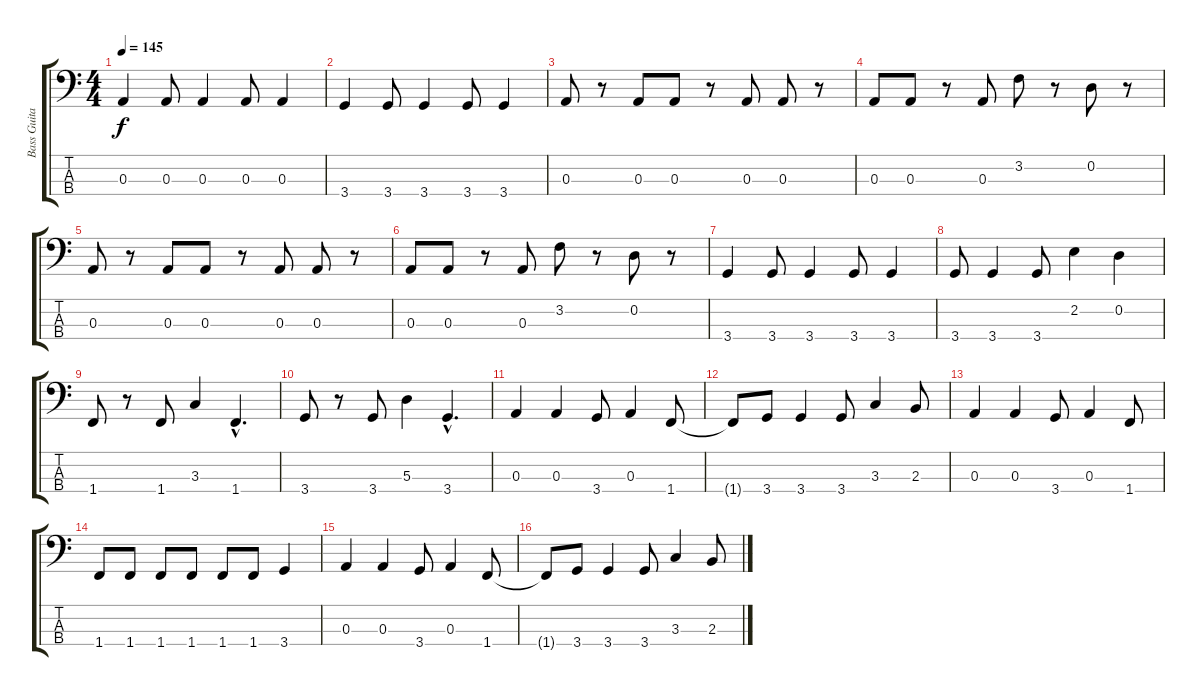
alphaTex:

\track ("Bass Guitar" "Bass Guita") {instrument electricbassfinger}
\staff {score tabs}
\tuning (G2 D2 A1 E1) {hide}
\ts (4 4)
\tempo 145
\clef f4
\ks c
0.3.4{dy f} 0.3.8 0.3.4 0.3.8 0.3.4 |
3.4.4 3.4.8 3.4.4 3.4.8 3.4.4 |
0.3.8 r.8 0.3.8 0.3.8 r.8 0.3.8 0.3.8 r.8 |
0.3.8 0.3.8 r.8 0.3.8 3.2.8 r.8 0.2.8 r.8 |
0.3.8 r.8 0.3.8 0.3.8 r.8 0.3.8 0.3.8 r.8 |
0.3.8 0.3.8 r.8 0.3.8 3.2.8 r.8 0.2.8 r.8 |
3.4.4 3.4.8 3.4.4 3.4.8 3.4.4 |
3.4.8 3.4.4 3.4.8 2.2.4 0.2.4 |
1.4.8 r.8 1.4.8 3.3.4 1.4{hac}.4{d} |
3.4.8 r.8 3.4.8 5.3.4 3.4{hac}.4{d} |
0.3.4 0.3.4 3.4.8 0.3.4 1.4.8 |
1.4{t}.8 3.4.8 3.4.4 3.4.8 3.3.4 2.3.8 |
0.3.4 0.3.4 3.4.8 0.3.4 1.4.8 |
1.4.8 1.4.8 1.4.8 1.4.8 1.4.8 1.4.8 3.4.4 |
0.3.4 0.3.4 3.4.8 0.3.4 1.4.8 |
1.4{t}.8 3.4.8 3.4.4 3.4.8 3.3.4 2.3.8
